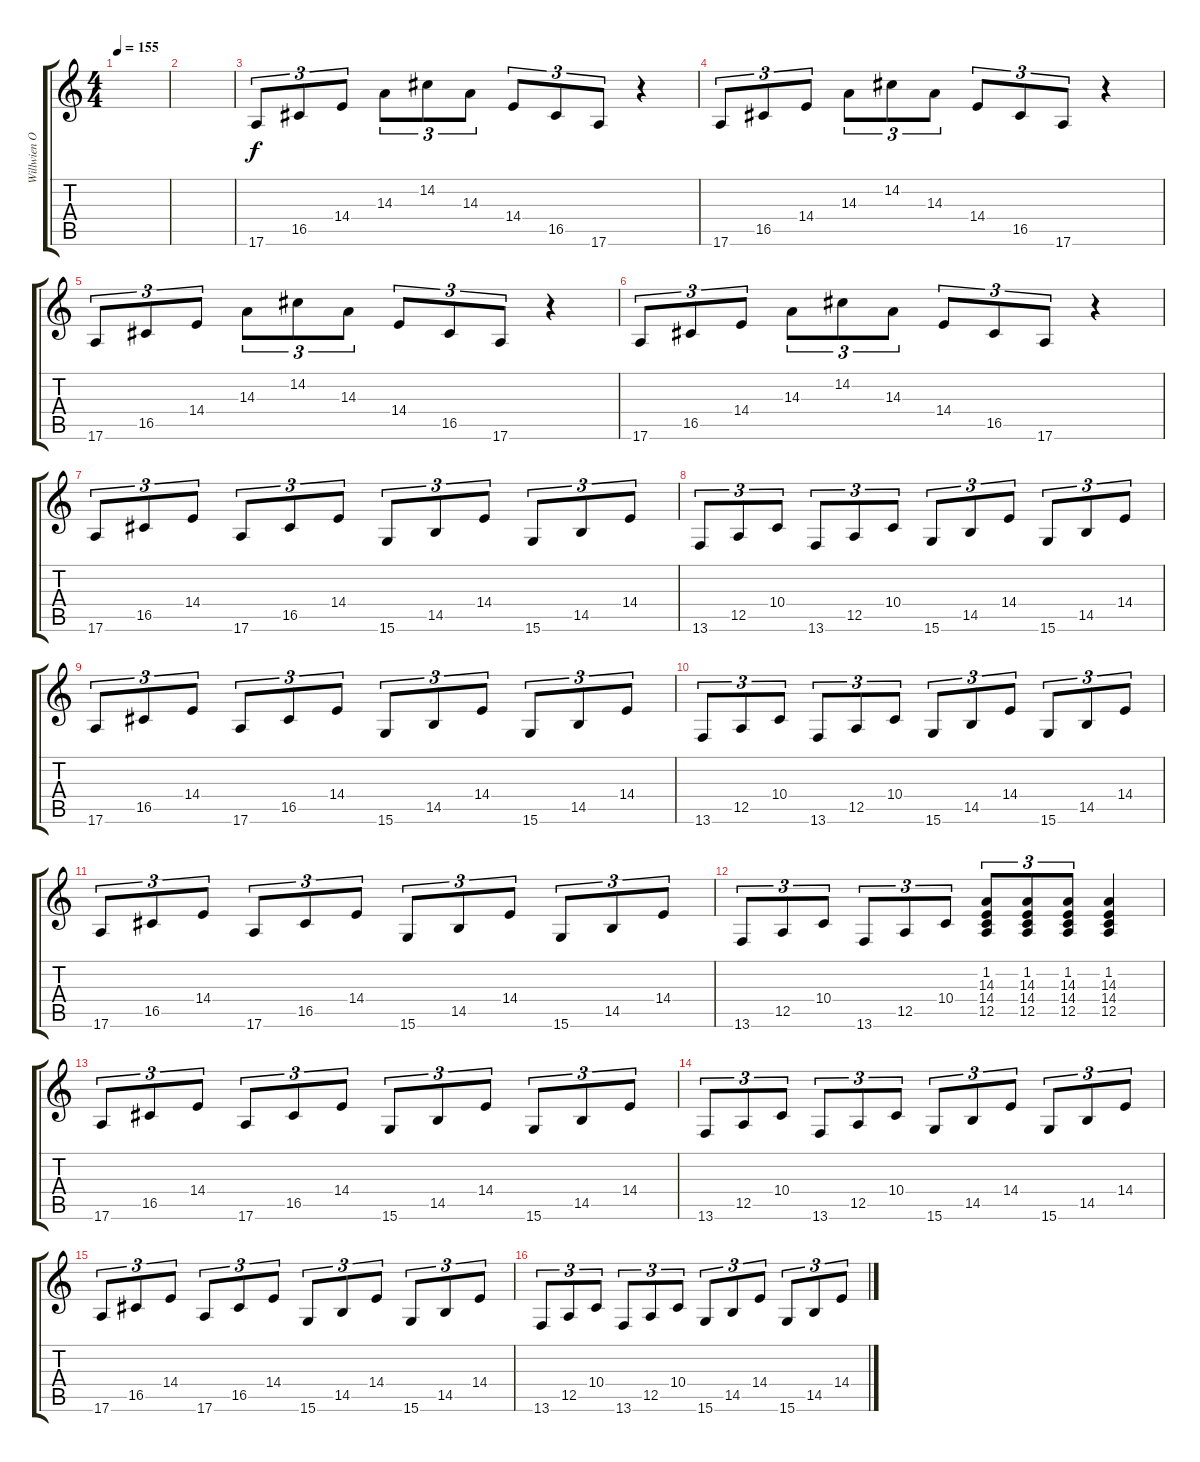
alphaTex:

\track ("Willwien Orfeus (Harpsichord)" "Willwien O") {instrument harpsichord}
\staff {score tabs}
\tuning (E4 B3 G3 D3 A2 E2) {hide}
\ts (4 4)
\tempo 155
\clef g2
\ks c
|
|
17.6.8{tu (3 2)} 16.5.8{tu (3 2)} 14.4.8{tu (3 2)} 14.3.8{tu (3 2)} 14.2.8{tu (3 2)} 14.3.8{tu (3 2)} 14.4.8{tu (3 2)} 16.5.8{tu (3 2)} 17.6.8{tu (3 2)} r.4 |
17.6.8{tu (3 2)} 16.5.8{tu (3 2)} 14.4.8{tu (3 2)} 14.3.8{tu (3 2)} 14.2.8{tu (3 2)} 14.3.8{tu (3 2)} 14.4.8{tu (3 2)} 16.5.8{tu (3 2)} 17.6.8{tu (3 2)} r.4 |
17.6.8{tu (3 2)} 16.5.8{tu (3 2)} 14.4.8{tu (3 2)} 14.3.8{tu (3 2)} 14.2.8{tu (3 2)} 14.3.8{tu (3 2)} 14.4.8{tu (3 2)} 16.5.8{tu (3 2)} 17.6.8{tu (3 2)} r.4 |
17.6.8{tu (3 2)} 16.5.8{tu (3 2)} 14.4.8{tu (3 2)} 14.3.8{tu (3 2)} 14.2.8{tu (3 2)} 14.3.8{tu (3 2)} 14.4.8{tu (3 2)} 16.5.8{tu (3 2)} 17.6.8{tu (3 2)} r.4 |
17.6.8{tu (3 2)} 16.5.8{tu (3 2)} 14.4.8{tu (3 2)} 17.6.8{tu (3 2)} 16.5.8{tu (3 2)} 14.4.8{tu (3 2)} 15.6.8{tu (3 2)} 14.5.8{tu (3 2)} 14.4.8{tu (3 2)} 15.6.8{tu (3 2)} 14.5.8{tu (3 2)} 14.4.8{tu (3 2)} |
13.6.8{tu (3 2)} 12.5.8{tu (3 2)} 10.4.8{tu (3 2)} 13.6.8{tu (3 2)} 12.5.8{tu (3 2)} 10.4.8{tu (3 2)} 15.6.8{tu (3 2)} 14.5.8{tu (3 2)} 14.4.8{tu (3 2)} 15.6.8{tu (3 2)} 14.5.8{tu (3 2)} 14.4.8{tu (3 2)} |
17.6.8{tu (3 2)} 16.5.8{tu (3 2)} 14.4.8{tu (3 2)} 17.6.8{tu (3 2)} 16.5.8{tu (3 2)} 14.4.8{tu (3 2)} 15.6.8{tu (3 2)} 14.5.8{tu (3 2)} 14.4.8{tu (3 2)} 15.6.8{tu (3 2)} 14.5.8{tu (3 2)} 14.4.8{tu (3 2)} |
13.6.8{tu (3 2)} 12.5.8{tu (3 2)} 10.4.8{tu (3 2)} 13.6.8{tu (3 2)} 12.5.8{tu (3 2)} 10.4.8{tu (3 2)} 15.6.8{tu (3 2)} 14.5.8{tu (3 2)} 14.4.8{tu (3 2)} 15.6.8{tu (3 2)} 14.5.8{tu (3 2)} 14.4.8{tu (3 2)} |
17.6.8{tu (3 2)} 16.5.8{tu (3 2)} 14.4.8{tu (3 2)} 17.6.8{tu (3 2)} 16.5.8{tu (3 2)} 14.4.8{tu (3 2)} 15.6.8{tu (3 2)} 14.5.8{tu (3 2)} 14.4.8{tu (3 2)} 15.6.8{tu (3 2)} 14.5.8{tu (3 2)} 14.4.8{tu (3 2)} |
13.6.8{tu (3 2)} 12.5.8{tu (3 2)} 10.4.8{tu (3 2)} 13.6.8{tu (3 2)} 12.5.8{tu (3 2)} 10.4.8{tu (3 2)} (1.2 14.3 14.4 12.5).8{tu (3 2)} (1.2 14.3 14.4 12.5).8{tu (3 2)} (1.2 14.3 14.4 12.5).8{tu (3 2)} (1.2 14.3 14.4 12.5).4 |
17.6.8{tu (3 2)} 16.5.8{tu (3 2)} 14.4.8{tu (3 2)} 17.6.8{tu (3 2)} 16.5.8{tu (3 2)} 14.4.8{tu (3 2)} 15.6.8{tu (3 2)} 14.5.8{tu (3 2)} 14.4.8{tu (3 2)} 15.6.8{tu (3 2)} 14.5.8{tu (3 2)} 14.4.8{tu (3 2)} |
13.6.8{tu (3 2)} 12.5.8{tu (3 2)} 10.4.8{tu (3 2)} 13.6.8{tu (3 2)} 12.5.8{tu (3 2)} 10.4.8{tu (3 2)} 15.6.8{tu (3 2)} 14.5.8{tu (3 2)} 14.4.8{tu (3 2)} 15.6.8{tu (3 2)} 14.5.8{tu (3 2)} 14.4.8{tu (3 2)} |
17.6.8{tu (3 2)} 16.5.8{tu (3 2)} 14.4.8{tu (3 2)} 17.6.8{tu (3 2)} 16.5.8{tu (3 2)} 14.4.8{tu (3 2)} 15.6.8{tu (3 2)} 14.5.8{tu (3 2)} 14.4.8{tu (3 2)} 15.6.8{tu (3 2)} 14.5.8{tu (3 2)} 14.4.8{tu (3 2)} |
13.6.8{tu (3 2)} 12.5.8{tu (3 2)} 10.4.8{tu (3 2)} 13.6.8{tu (3 2)} 12.5.8{tu (3 2)} 10.4.8{tu (3 2)} 15.6.8{tu (3 2)} 14.5.8{tu (3 2)} 14.4.8{tu (3 2)} 15.6.8{tu (3 2)} 14.5.8{tu (3 2)} 14.4.8{tu (3 2)}
